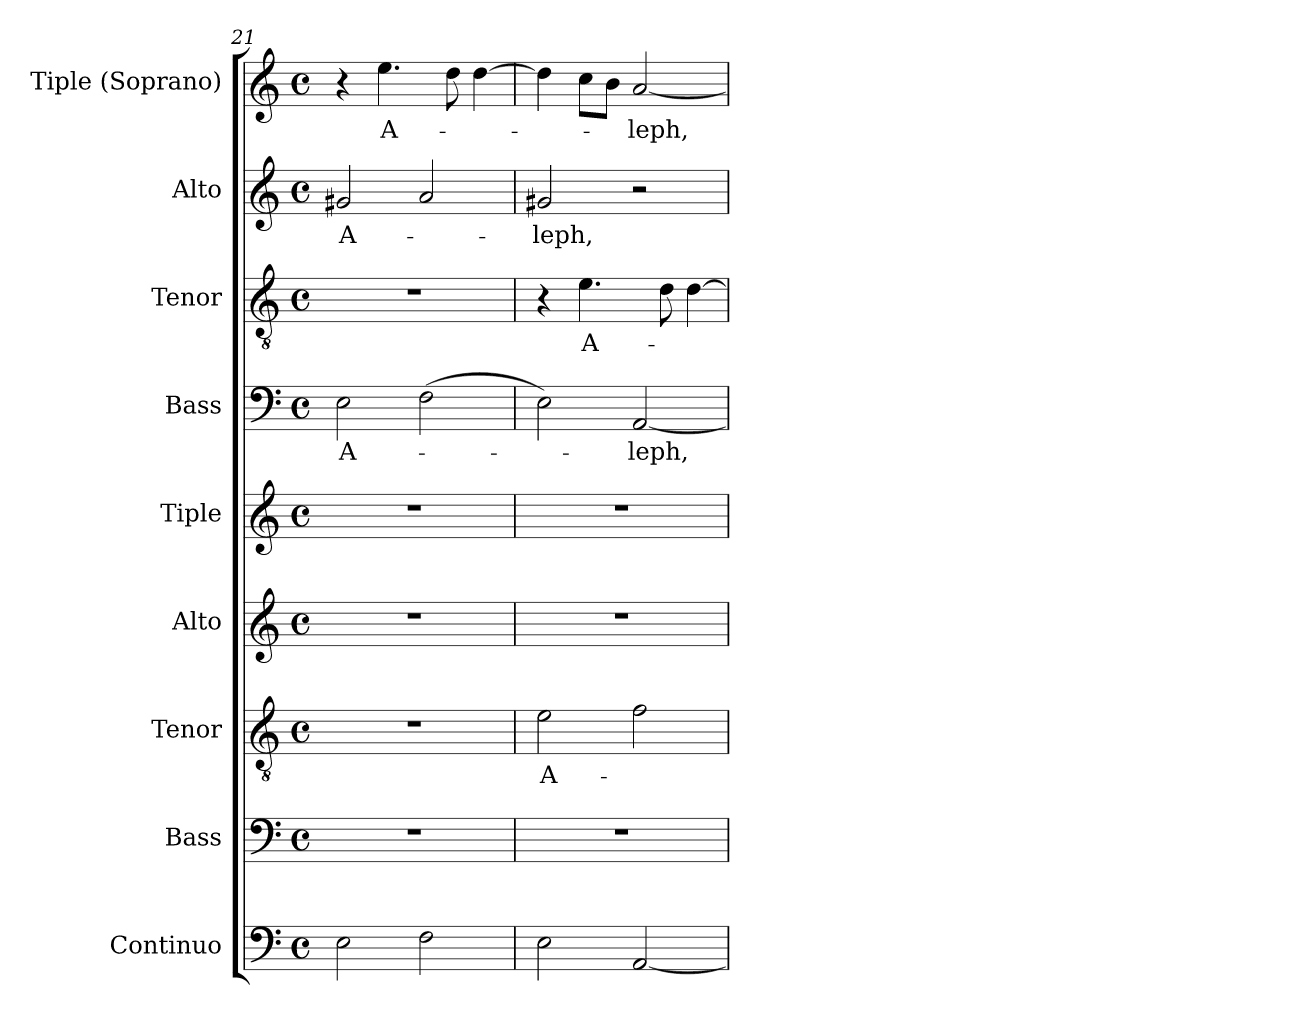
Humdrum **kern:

**kern	**kern	**kern	**text	**kern	**kern	**kern	**text	**kern	**text	**kern	**text	**kern	**text
*part9	*part8	*part7	*part7	*part6	*part5	*part4	*part4	*part3	*part3	*part2	*part2	*part1	*part1
*staff9	*staff8	*staff7	*staff7	*staff6	*staff5	*staff4	*staff4	*staff3	*staff3	*staff2	*staff2	*staff1	*staff1
*I"Continuo	*I"Bass	*I"Tenor	*	*I"Alto	*I"Tiple	*I"Bass	*	*I"Tenor	*	*I"Alto	*	*I"Tiple (Soprano)	*
*I'Cont.	*I'B.	*I'T.	*	*I'A.	*	*I'B.	*	*I'T.	*	*I'A.	*	*I'S.	*
!!LO:PB:g=z
*clefF4	*clefF4	*clefGv2	*	*clefG2	*clefG2	*clefF4	*	*clefGv2	*	*clefG2	*	*clefG2	*
*	*	*ITrd7c12	*	*	*	*	*	*ITrd7c12	*	*	*	*	*
*k[]	*k[]	*k[]	*	*k[]	*k[]	*k[]	*	*k[]	*	*k[]	*	*k[]	*
*C:	*C:	*C:	*	*C:	*C:	*C:	*	*C:	*	*C:	*	*C:	*
*M4/4	*M4/4	*M4/4	*	*M4/4	*M4/4	*M4/4	*	*M4/4	*	*M4/4	*	*M4/4	*
*met(c)	*met(c)	*met(c)	*	*met(c)	*met(c)	*met(c)	*	*met(c)	*	*met(c)	*	*met(c)	*
=21	=21	=21	=21	=21	=21	=21	=21	=21	=21	=21	=21	=21	=21
!	!	!	!	!	!	!	!LO:LY:b:color=#000000	!	!	!	!	!	!
!	!	!	!	!	!	!	!	!	!	!	!LO:LY:b:color=#000000	!	!
2Ei\	1r	1r	.	1r	1r	2Ei\	A-	1r	.	2g#Xi/	A-	4r	.
!	!	!	!	!	!	!	!	!	!	!	!	!	!LO:LY:b:color=#000000
.	.	.	.	.	.	.	.	.	.	.	.	4.eei\	A-
2Fi\	.	.	.	.	.	(2Fi\	.	.	.	2ai/	.	.	.
.	.	.	.	.	.	.	.	.	.	.	.	8ddi\	.
.	.	.	.	.	.	.	.	.	.	.	.	[4ddi\	.
=22	=22	=22	=22	=22	=22	=22	=22	=22	=22	=22	=22	=22	=22
!	!	!	!LO:LY:b:color=#000000	!	!	!	!	!	!	!	!	!	!
!	!	!	!	!	!	!	!	!	!	!	!LO:LY:b:color=#000000	!	!
2Ei\	1r	2Ei\	A-	1r	1r	2Ei\)	.	4r	.	2g#Xi/	-leph,	4ddi\]	.
!	!	!	!	!	!	!	!	!	!LO:LY:b:color=#000000	!	!	!	!
.	.	.	.	.	.	.	.	4.Ei\	A-	.	.	8cci\L	.
.	.	.	.	.	.	.	.	.	.	.	.	8bi\J	.
!	!	!	!	!	!	!	!LO:LY:b:color=#000000	!	!	!	!	!	!
!	!	!	!	!	!	!	!	!	!	!	!	!	!LO:LY:b:color=#000000
[2AAi/	.	2Fi\	.	.	.	[2AAi/	-leph,	.	.	2r	.	[2ai/	-leph,
.	.	.	.	.	.	.	.	8Di\	.	.	.	.	.
.	.	.	.	.	.	.	.	[4Di\	.	.	.	.	.
=	=	=	=	=	=	=	=	=	=	=	=	=	=
*-	*-	*-	*-	*-	*-	*-	*-	*-	*-	*-	*-	*-	*-
